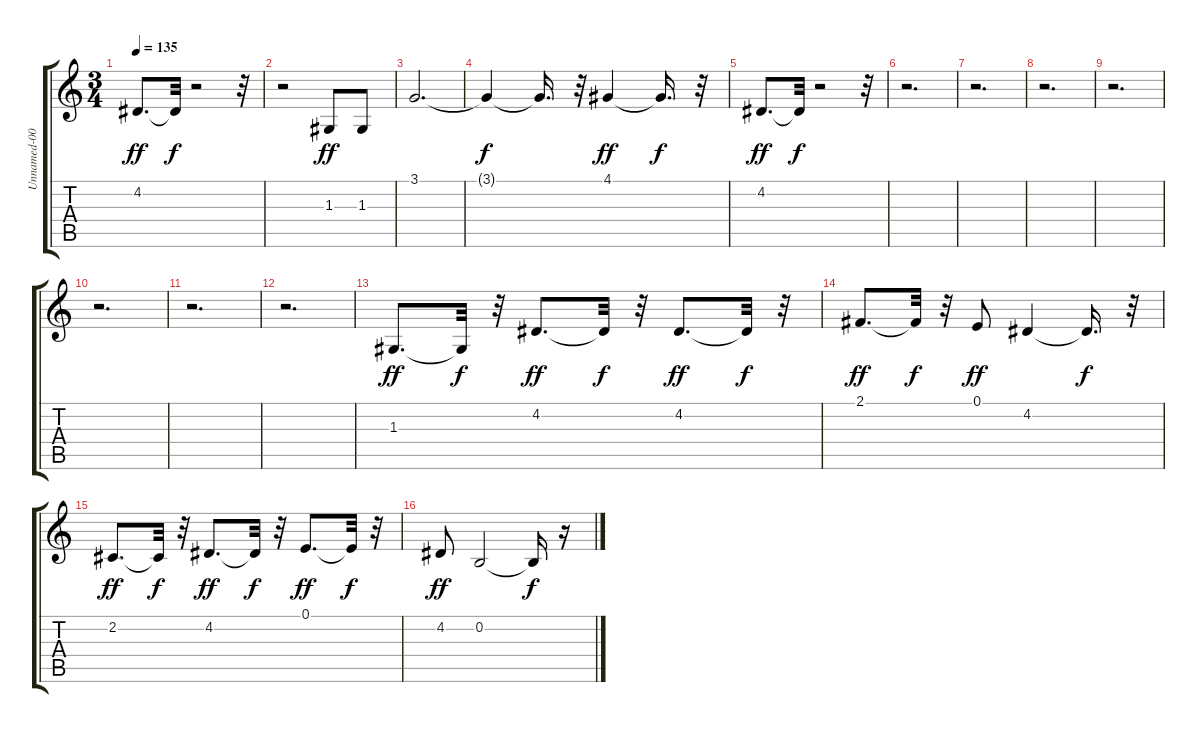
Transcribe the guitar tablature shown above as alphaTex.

\track ("Unnamed-002" "Unnamed-00") {instrument electricpiano2}
\staff {score tabs}
\tuning (E4 B3 G3 D3 A2 E2) {hide}
\ts (3 4)
\tempo 135
\clef g2
\ks c
4.2.8{d dy ff} 4.2{t}.32{dy f} r.2 r.32 |
r.2 1.3.8{dy ff} 1.3.8 |
3.1.2{d} |
3.1{t}.4{dy f} 3.1{t}.16{d} r.32 4.1.4{dy ff} 4.1{t}.16{d dy f} r.32 |
4.2.8{d dy ff} 4.2{t}.32{dy f} r.2 r.32 |
r.2{d} |
r.2{d} |
r.2{d} |
r.2{d} |
r.2{d} |
r.2{d} |
r.2{d} |
1.3.8{d dy ff} 1.3{t}.32{dy f} r.32 4.2.8{d dy ff} 4.2{t}.32{dy f} r.32 4.2.8{d dy ff} 4.2{t}.32{dy f} r.32 |
2.1.8{d dy ff} 2.1{t}.32{dy f} r.32 0.1.8{dy ff} 4.2.4 4.2{t}.16{d dy f} r.32 |
2.2.8{d dy ff} 2.2{t}.32{dy f} r.32 4.2.8{d dy ff} 4.2{t}.32{dy f} r.32 0.1.8{d dy ff} 0.1{t}.32{dy f} r.32 |
4.2.8{dy ff} 0.2.2 0.2{t}.16{dy f} r.16
